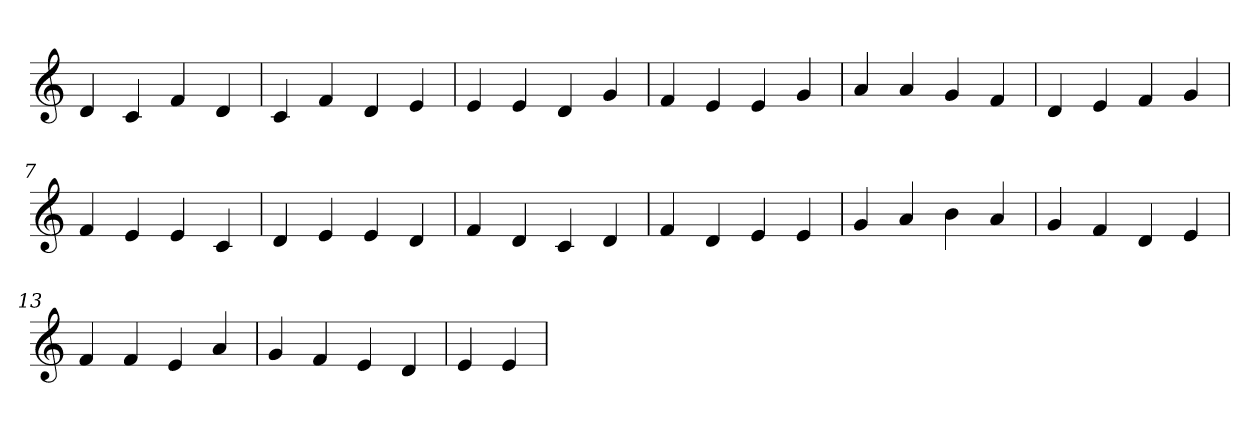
**kern
*part1
*staff1
*clefG2
=1
4d
4c
4f
4d
=2
4c
4f
4d
4e
=3
4e
4e
4d
4g
=4
4f
4e
4e
4g
=5
4a
4a
4g
4f
=6
4d
4e
4f
4g
=7
4f
4e
4e
4c
=8
4d
4e
4e
4d
=9
4f
4d
4c
4d
=10
4f
4d
4e
4e
=11
4g
4a
4b
4a
=12
4g
4f
4d
4e
=13
4f
4f
4e
4a
=14
4g
4f
4e
4d
=15
4e
4e
=
*-
